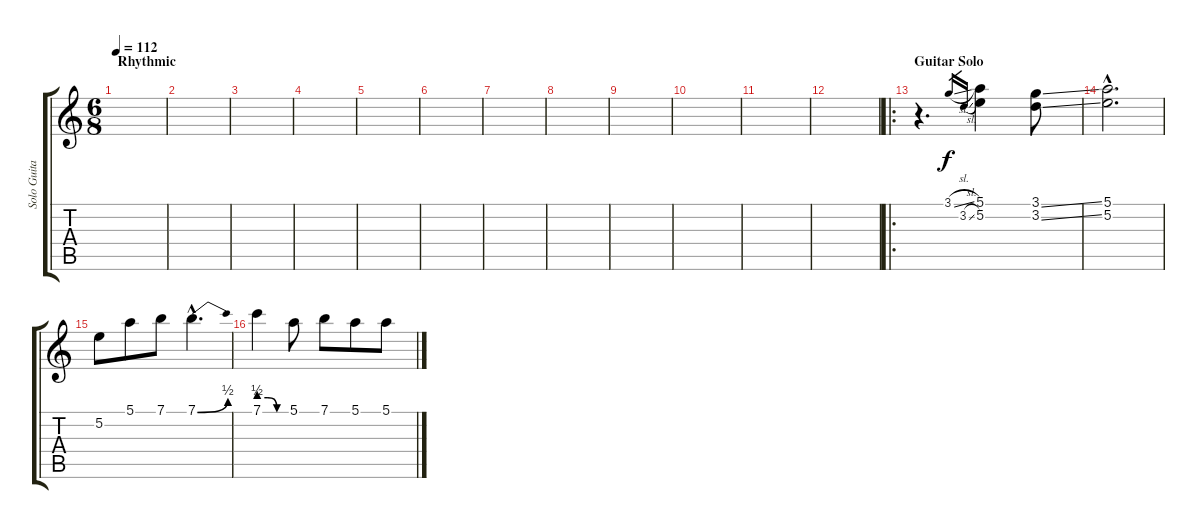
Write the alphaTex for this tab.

\track ("Solo Guitar" "Solo Guita") {instrument electricguitarclean}
\staff {score tabs}
\tuning (E4 B3 G3 D3 A2 E2) {hide}
\ts (6 8)
\section ("" "Rhythmic")
\tempo 112
\clef g2
\ks c
|
|
|
|
|
|
|
|
|
|
|
|
\ro
\section ("" "Guitar Solo")
r.4{d} 3.1{sl}.16{gr} 3.2{sl}.16{gr} (5.1 5.2).4 (3.1{ss} 3.2{ss}).8 |
(5.1{hac} 5.2{hac}).2{d} |
5.2.8 5.1.8 7.1.8 7.1{be (bend 0 0 60 2) hac}.4{d} |
7.1{be (custom 0 2 20 2 40 0 60 0)}.4 5.1.8 7.1.8 5.1.8 5.1.8
